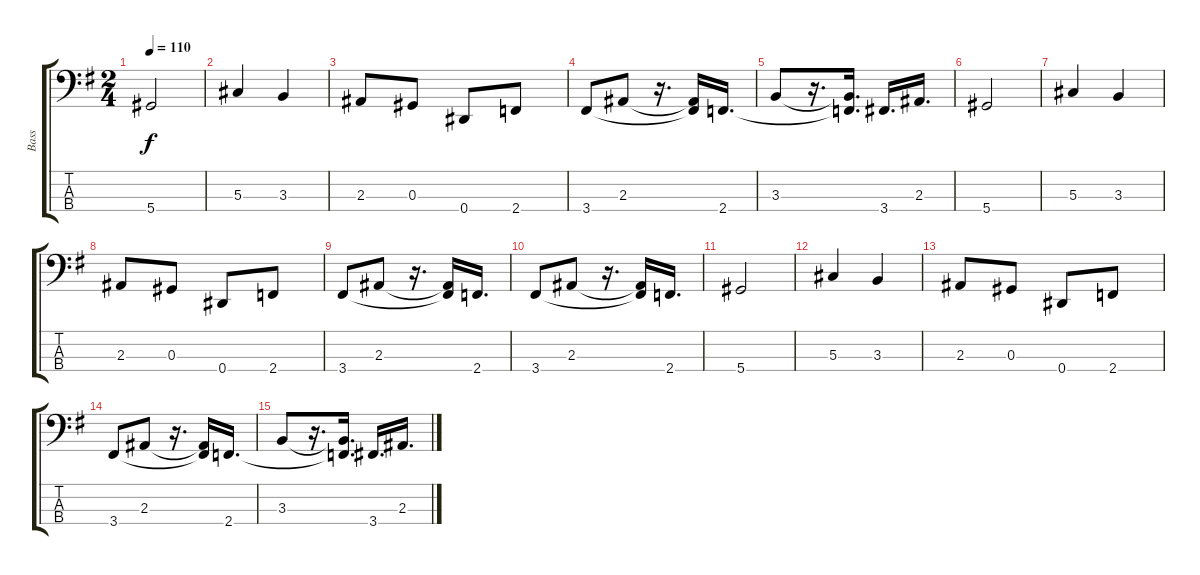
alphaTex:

\track ("Bass" "Bass") {instrument slapbass2}
\staff {score tabs}
\tuning (Gb2 Db2 Ab1 Eb1) {hide}
\ts (2 4)
\tempo 110
\clef f4
\ks g
5.4.2{dy f} |
5.3.4 3.3.4 |
2.3.8 0.3.8 0.4.8 2.4.8 |
3.4.8 2.3.8 r.16{d} (2.3{t} 3.4{t}).16 2.4.16{d} |
3.3.8 r.16{d} (3.3{t} 2.4{t}).16{d} 3.4.16{d} 2.3.16{d} |
5.4.2 |
5.3.4 3.3.4 |
2.3.8 0.3.8 0.4.8 2.4.8 |
3.4.8 2.3.8 r.16{d} (2.3{t} 3.4{t}).16 2.4.16{d} |
3.4.8 2.3.8 r.16{d} (2.3{t} 3.4{t}).16 2.4.16{d} |
5.4.2 |
5.3.4 3.3.4 |
2.3.8 0.3.8 0.4.8 2.4.8 |
3.4.8 2.3.8 r.16{d} (2.3{t} 3.4{t}).16 2.4.16{d} |
3.3.8 r.16{d} (3.3{t} 2.4{t}).16{d} 3.4.16{d} 2.3.16{d}
